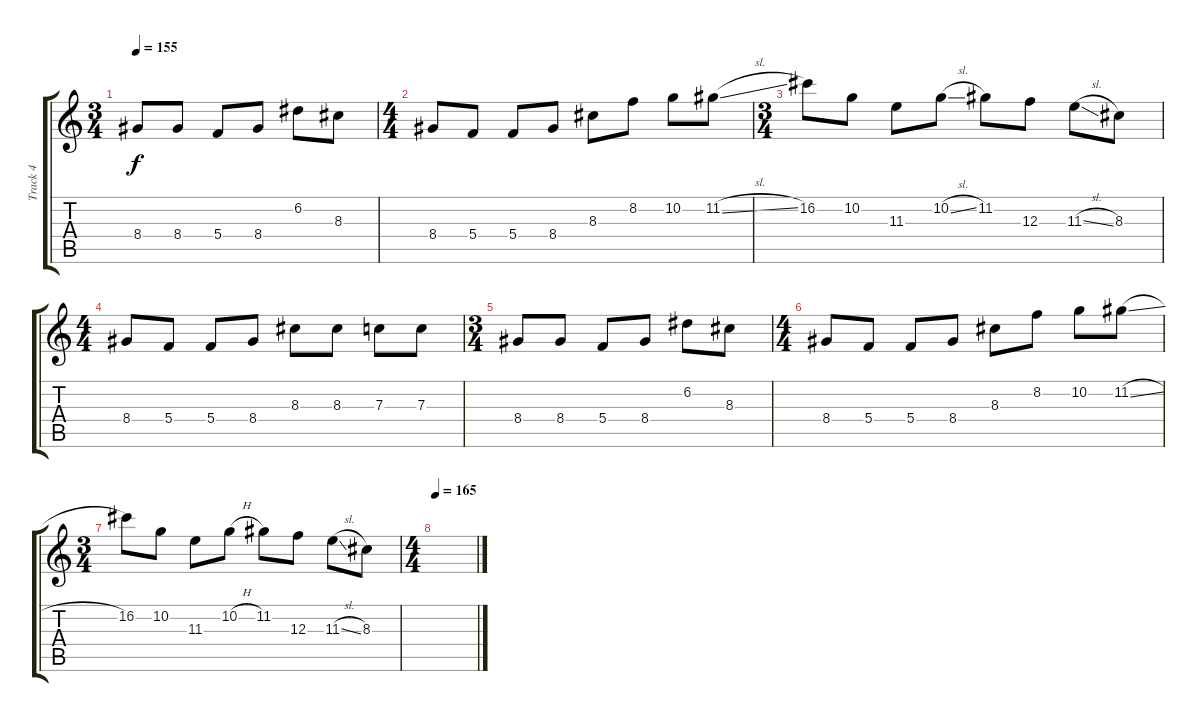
\track ("Track 4" "Track 4") {instrument distortionguitar}
\staff {score tabs}
\tuning (D4 A3 F3 C3 G2 C2) {hide}
\ts (3 4)
\tempo 155
\clef g2
\ks c
8.4.8{dy f} 8.4.8 5.4.8 8.4.8 6.2.8 8.3.8 |
\ts (4 4)
8.4.8 5.4.8 5.4.8 8.4.8 8.3.8 8.2.8 10.2.8 11.2{sl}.8 |
\ts (3 4)
16.2.8 10.2.8 11.3.8 10.2{sl}.8 11.2.8 12.3.8 11.3{sl}.8 8.3.8 |
\ts (4 4)
8.4.8 5.4.8 5.4.8 8.4.8 8.3.8 8.3.8 7.3.8 7.3.8 |
\ts (3 4)
8.4.8 8.4.8 5.4.8 8.4.8 6.2.8 8.3.8 |
\ts (4 4)
8.4.8 5.4.8 5.4.8 8.4.8 8.3.8 8.2.8 10.2.8 11.2{sl}.8 |
\ts (3 4)
16.2.8 10.2.8 11.3.8 10.2{h}.8 11.2.8 12.3.8 11.3{sl}.8 8.3.8 |
\ts (4 4)
\tempo 165
